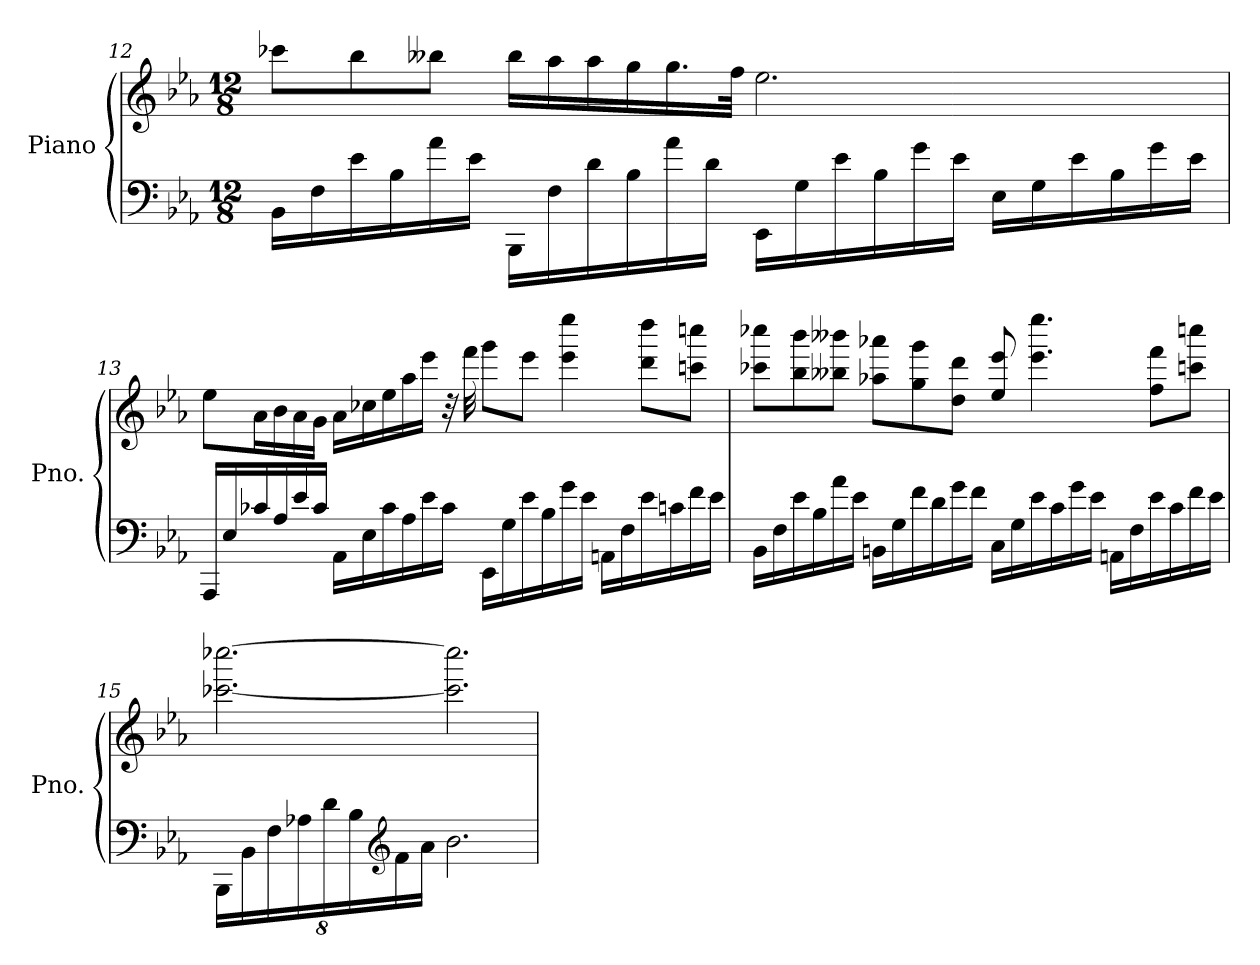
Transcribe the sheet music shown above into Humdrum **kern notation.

**kern	**kern
*part1	*part1
*staff2	*staff1
*I"Piano	*
*I'Pno.	*
!!LO:LB:g=z
*clefF4	*clefG2
*k[b-e-a-]	*k[b-e-a-]
*M12/8	*M12/8
=12	=12
16BB-\LL	8ccc-X\L
16F\	.
16e-\	8bb-\
16B-\	.
16a-\	8bb--X\J
16e-\JJ	.
16BBB-\LL	16bb--\LL
16F\	16aa-\
16d\	16aa-\
16B-\	16gg\
16a-\	16.gg\
16d\JJ	.
.	32ff\JJk
16EE-\LL	2.ee-\
16G\	.
16e-\	.
16B-\	.
16g\	.
16e-\JJ	.
16E-\LL	.
16G\	.
16e-\	.
16B-\	.
16g\	.
16e-\JJ	.
!!LO:LB:g=z
=13	=13
16AAA-/LL	8ee-\L
16E-/	.
16c-X/	16a-\L
16A-/	16b-\
16e-/	16a-\
16c-/JJ	16g\JJ
16AA-\LL	16a-\LL
16E-\	16cc-X\
16c-\	16ee-\
16A-\	16aa-\
16e-\	16eee-\JJ
16c-\JJ	32r
.	32fff\
16EE-\LL	8ggg\L
16G\	.
16e-\	8eee-\J
16B-\	.
16g\	4eee-\ 4eeee-\
16e-\JJ	.
16AAn\LL	.
16F\	.
16e-\	8ddd\ 8dddd\L
16cn\	.
16f\	8cccn\ 8ccccn\J
16e-\JJ	.
!!LO:LB:g=z
=14	=14
16BB-\LL	8ccc-X\ 8cccc-X\L
16F\	.
16e-\	8bb-\ 8bbb-\
16B-\	.
16a-\	8bb--X\ 8bbb--X\J
16e-\JJ	.
16BBn\LL	8aa-X\ 8aaa-X\L
16G\	.
16f\	8gg\ 8ggg\
16d\	.
16g\	8dd\ 8ddd\J
16f\JJ	.
16C\LL	8ee-/ 8eee-/
16G\	.
16e-\	4.eee-\ 4.eeee-\
16c\	.
16g\	.
16e-\JJ	.
16AAn\LL	.
16F\	.
16e-\	8ff\ 8fff\L
16c\	.
16f\	8cccn\ 8ccccn\J
16e-\JJ	.
=15	=15
*Xbrackettup	*
32%3BBB-\L	[2.ccc-X\ [2.cccc-X\
32%3BB-\	.
32%3F\	.
32%3A-X\	.
32%3d\	.
32%3B-\	.
*clefG2	*
32%3f\	.
32%3a-\J	.
2.b-\	2.ccc-\] 2.cccc-\]
=	=
*-	*-
